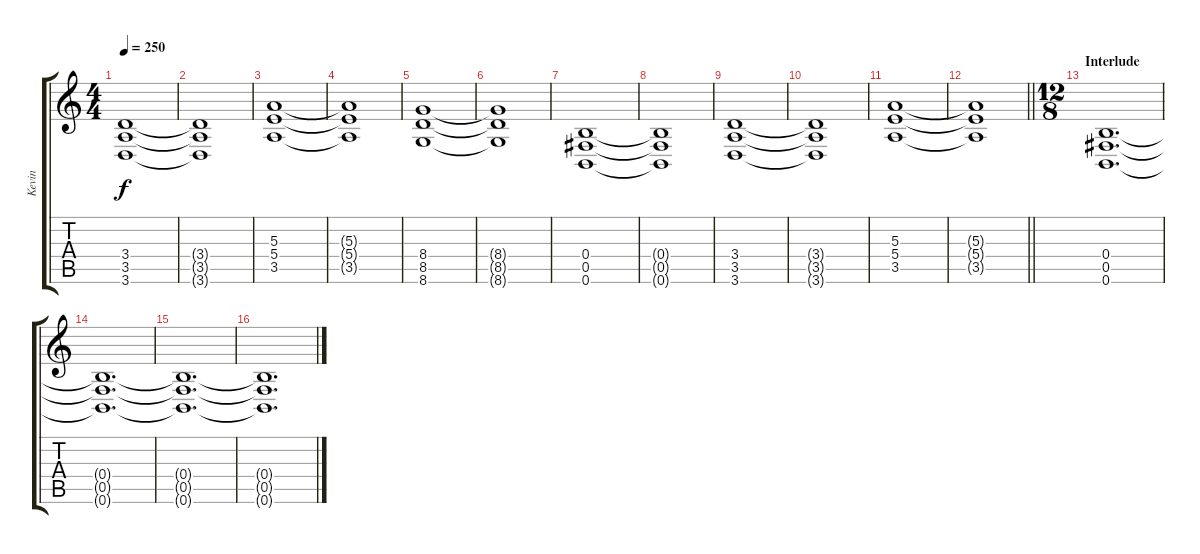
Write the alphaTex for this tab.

\track ("Kevin" "Kevin") {instrument distortionguitar}
\staff {score tabs}
\tuning (Db4 Ab3 E3 B2 Gb2 B1) {hide}
\ts (4 4)
\tempo 250
\clef g2
\ks c
(3.4 3.5 3.6).1{dy f} |
(3.4{t} 3.5{t} 3.6{t}).1 |
(5.3 5.4 3.5).1 |
(5.3{t} 5.4{t} 3.5{t}).1 |
(8.4 8.5 8.6).1 |
(8.4{t} 8.5{t} 8.6{t}).1 |
(0.4 0.5 0.6).1 |
(0.4{t} 0.5{t} 0.6{t}).1 |
(3.4 3.5 3.6).1 |
(3.4{t} 3.5{t} 3.6{t}).1 |
(5.3 5.4 3.5).1 |
\barLineRight lightlight
(5.3{t} 5.4{t} 3.5{t}).1 |
\ts (12 8)
\section ("" "Interlude")
(0.4 0.5 0.6).1{d} |
(0.4{t} 0.5{t} 0.6{t}).1{d} |
(0.4{t} 0.5{t} 0.6{t}).1{d} |
(0.4{t} 0.5{t} 0.6{t}).1{d}
